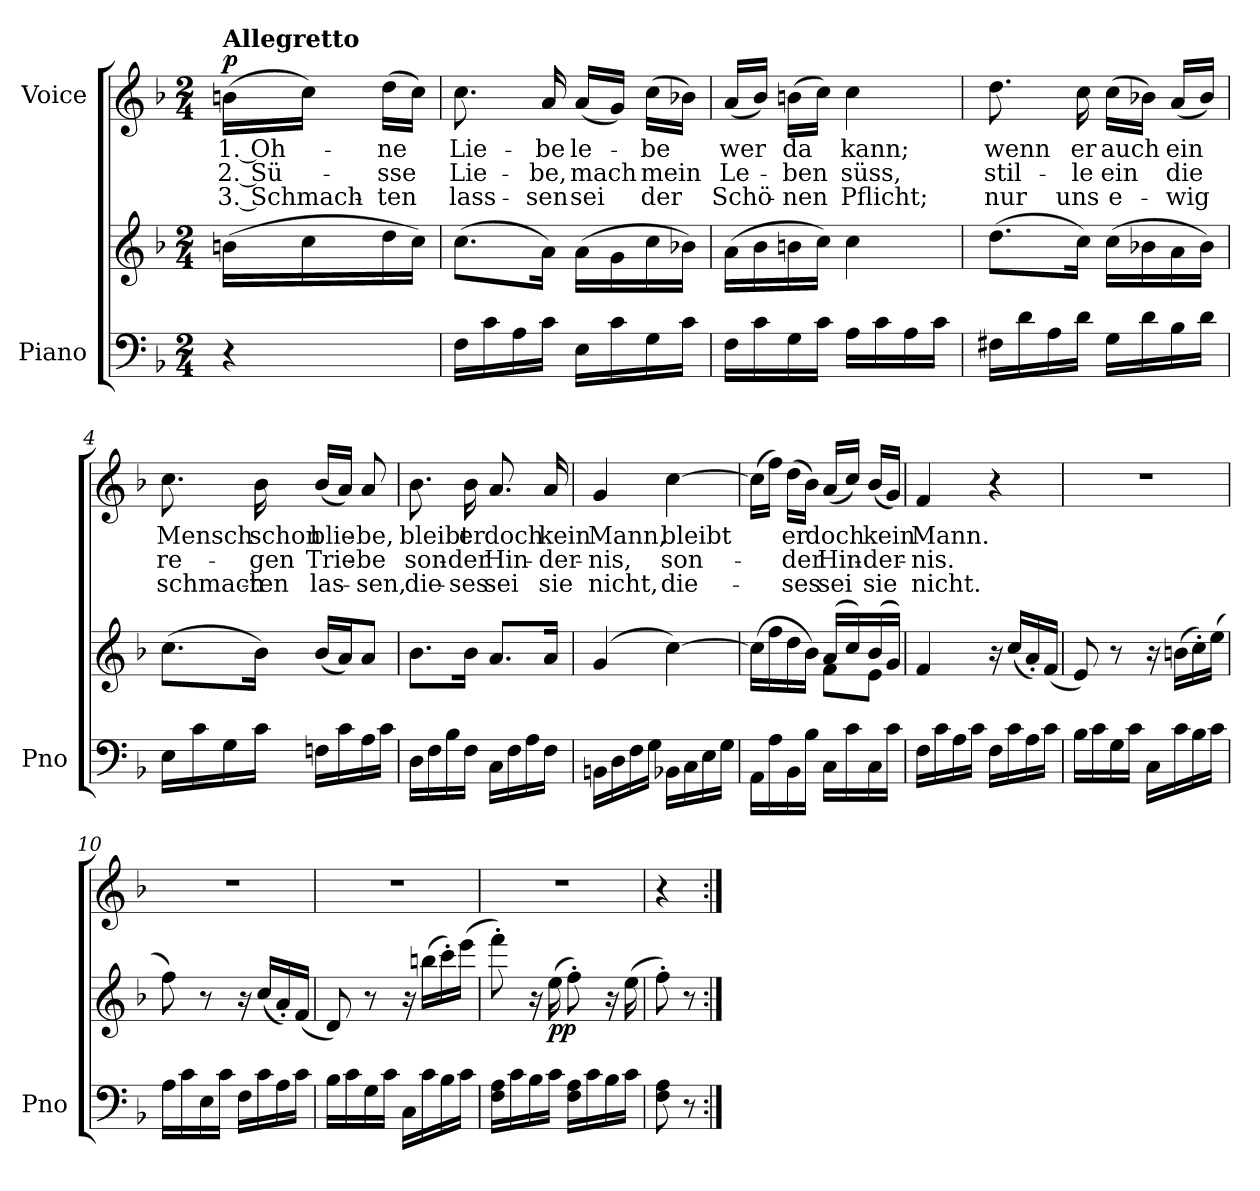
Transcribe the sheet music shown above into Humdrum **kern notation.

**kern	**kern	**dynam	**kern	**text	**text	**text	**dynam
*part2	*part2	*part2	*part1	*part1	*part1	*part1	*part1
*staff3	*staff2	*staff2/3	*staff1	*staff1	*staff1	*staff1	*staff1
*I"Piano	*	*	*I"Voice	*	*	*	*
*I'Pno	*	*	*	*	*	*	*
*clefF4	*clefG2	*	*clefG2	*	*	*	*
*k[b-]	*k[b-]	*	*k[b-]	*	*	*	*
*M2/4	*M2/4	*	*M2/4	*	*	*	*
=	=	=	=	=	=	=	=
!	!	!	!LO:TX:a:B:t=Allegretto	!	!	!	!
!	!	!LO:DY:b	!	!LO:LY:b	!LO:LY:b	!LO:LY:b	!
!	!	!LO:DY:n=1:b	!	!	!	!	!
!	!	!LO:DY:n=2:b	!	!	!	!	!LO:DY:a
4r	(>16bn\LL	other-dynamics p other-dynamics	(>16bn\LL	1. Oh-	2. Sü-	3. Schmach-	p
.	16cc\	.	16cc\JJ)	.	.	.	.
!	!	!	!	!LO:LY:b	!LO:LY:b	!LO:LY:b	!
.	16dd\	.	(>16dd\LL	-ne	-sse	-ten	.
.	16cc\JJ)	.	16cc\JJ)	.	.	.	.
=1	=1	=1	=1	=1	=1	=1	=1
!	!	!	!	!LO:LY:b	!LO:LY:b	!LO:LY:b	!
16F\LL	(>8.cc\L	.	8.cc\	Lie-	Lie-	lass-	.
16c\	.	.	.	.	.	.	.
16A\	.	.	.	.	.	.	.
!	!	!	!	!LO:LY:b	!LO:LY:b	!LO:LY:b	!
16c\JJ	16a\Jk)	.	16a/	-be	-be,	-sen	.
!	!	!	!	!LO:LY:b	!LO:LY:b	!LO:LY:b	!
16E\LL	(>16a\LL	.	(<16a/LL	le-	mach	sei	.
16c\	16g\	.	16g/JJ)	.	.	.	.
!	!	!	!	!LO:LY:b	!LO:LY:b	!LO:LY:b	!
16G\	16cc\	.	(>16cc\LL	-be	mein	der	.
16c\JJ	16b-X\JJ)	.	16b-X\JJ)	.	.	.	.
=2	=2	=2	=2	=2	=2	=2	=2
!	!	!	!	!LO:LY:b	!LO:LY:b	!LO:LY:b	!
16F\LL	(>16a\LL	.	(<16a/LL	wer	Le-	Schö-	.
16c\	16b-\	.	16b-/JJ)	.	.	.	.
!	!	!	!	!LO:LY:b	!LO:LY:b	!LO:LY:b	!
16G\	16bn\	.	(>16bn\LL	da	-ben	-nen	.
16c\JJ	16cc\JJ)	.	16cc\JJ)	.	.	.	.
!	!	!	!	!LO:LY:b	!LO:LY:b	!LO:LY:b	!
16A\LL	4cc\	.	4cc\	kann;	süss,	Pflicht;	.
16c\	.	.	.	.	.	.	.
16A\	.	.	.	.	.	.	.
16c\JJ	.	.	.	.	.	.	.
=3	=3	=3	=3	=3	=3	=3	=3
!	!	!	!	!LO:LY:b	!LO:LY:b	!LO:LY:b	!
16F#X\LL	(>8.dd\L	.	8.dd\	wenn	stil-	nur	.
16d\	.	.	.	.	.	.	.
16A\	.	.	.	.	.	.	.
!	!	!	!	!LO:LY:b	!LO:LY:b	!LO:LY:b	!
16d\JJ	16cc\Jk)	.	16cc\	er	-le	uns	.
!	!	!	!	!LO:LY:b	!LO:LY:b	!LO:LY:b	!
16G\LL	(>16cc\LL	.	(>16cc\LL	auch	ein	e-	.
16d\	16b-X\	.	16b-X\JJ)	.	.	.	.
!	!	!	!	!LO:LY:b	!LO:LY:b	!LO:LY:b	!
16B-\	16a\	.	(<16a/LL	ein	die	-wig	.
16d\JJ	16b-\JJ)	.	16b-/JJ)	.	.	.	.
!!LO:LB:g=z
=4	=4	=4	=4	=4	=4	=4	=4
!	!	!	!	!LO:LY:b	!LO:LY:b	!LO:LY:b	!
16E\LL	(>8.cc\L	.	8.cc\	Mensch	re-	schmach-	.
16c\	.	.	.	.	.	.	.
16G\	.	.	.	.	.	.	.
!	!	!	!	!LO:LY:b	!LO:LY:b	!LO:LY:b	!
16c\JJ	16b-\Jk)	.	16b-\	schon	-gen	-ten	.
!	!	!	!	!LO:LY:b	!LO:LY:b	!LO:LY:b	!
16Fn\LL	(<16b-/LL	.	(<16b-/LL	blie-	Trie-	las-	.
16c\	16a/J)	.	16a/JJ)	.	.	.	.
!	!	!	!	!LO:LY:b	!LO:LY:b	!LO:LY:b	!
16A\	8a/J	.	8a/	-be,	-be	-sen,	.
16c\JJ	.	.	.	.	.	.	.
=5	=5	=5	=5	=5	=5	=5	=5
!	!	!	!	!LO:LY:b	!LO:LY:b	!LO:LY:b	!
16D\LL	8.b-\L	.	8.b-\	bleibt	son-	die-	.
16F\	.	.	.	.	.	.	.
16B-\	.	.	.	.	.	.	.
!	!	!	!	!LO:LY:b	!LO:LY:b	!LO:LY:b	!
16F\JJ	16b-\Jk	.	16b-\	er	-der	-ses	.
!	!	!	!	!LO:LY:b	!LO:LY:b	!LO:LY:b	!
16C\LL	8.a/L	.	8.a/	doch	Hin-	sei	.
16F\	.	.	.	.	.	.	.
16A\	.	.	.	.	.	.	.
!	!	!	!	!LO:LY:b	!LO:LY:b	!LO:LY:b	!
16F\JJ	16a/Jk	.	16a/	kein	-der-	sie	.
=6	=6	=6	=6	=6	=6	=6	=6
!	!	!	!	!LO:LY:b	!LO:LY:b	!LO:LY:b	!
16BBn\LL	(>4g/	.	4g/	Mann,	-nis,	nicht,	.
16D\	.	.	.	.	.	.	.
16F\	.	.	.	.	.	.	.
16G\JJ	.	.	.	.	.	.	.
!	!	!	!	!LO:LY:b	!LO:LY:b	!LO:LY:b	!
16BB-X\LL	[4cc\)	.	[4cc\	bleibt	son-	die-	.
16C\	.	.	.	.	.	.	.
16E\	.	.	.	.	.	.	.
16G\JJ	.	.	.	.	.	.	.
=7	=7	=7	=7	=7	=7	=7	=7
*	*^	*	*	*	*	*	*
16AA\LL	(>16cc\LL]	4ryy	.	(>16cc\LL]	.	.	.	.
16A\	16ff\	.	.	16ff\JJ)	.	.	.	.
!	!	!	!	!	!LO:LY:b	!LO:LY:b	!LO:LY:b	!
16BB-\	16dd\	.	.	(>16dd\LL	er	-der	-ses	.
16B-\JJ	16b-\JJ)	.	.	16b-\JJ)	.	.	.	.
!	!	!	!	!	!LO:LY:b	!LO:LY:b	!LO:LY:b	!
16C\LL	(>16a/LL	8f\L	.	(<16a/LL	doch	Hin-	sei	.
16c\	16cc/)	.	.	16cc/JJ)	.	.	.	.
!	!	!	!	!	!LO:LY:b	!LO:LY:b	!LO:LY:b	!
16C\	(>16b-/	8e\J	.	(<16b-/LL	kein	-der-	sie	.
16c\JJ	16g/JJ)	.	.	16g/JJ)	.	.	.	.
*	*v	*v	*	*	*	*	*	*
!!LO:LB:g=z
=8	=8	=8	=8	=8	=8	=8	=8
!	!	!	!	!LO:LY:b	!LO:LY:b	!LO:LY:b	!
16F\LL	4f/	.	4f/	Mann.	-nis.	nicht.	.
16c\	.	.	.	.	.	.	.
16A\	.	.	.	.	.	.	.
16c\JJ	.	.	.	.	.	.	.
16F\LL	16r	.	4r	.	.	.	.
16c\	(<16cc/LL	.	.	.	.	.	.
16A\	16a'/)	.	.	.	.	.	.
16c\JJ	(<16f/JJ	.	.	.	.	.	.
=9	=9	=9	=9	=9	=9	=9	=9
16B-\LL	8e/)	.	2r	.	.	.	.
16c\	.	.	.	.	.	.	.
16G\	8r	.	.	.	.	.	.
16c\JJ	.	.	.	.	.	.	.
16C\LL	16r	.	.	.	.	.	.
16c\	(>16bn\LL	.	.	.	.	.	.
16B-\	16cc'\)	.	.	.	.	.	.
16c\JJ	(>16ee\JJ	.	.	.	.	.	.
=10	=10	=10	=10	=10	=10	=10	=10
16A\LL	8ff\)	.	2r	.	.	.	.
16c\	.	.	.	.	.	.	.
16E\	8r	.	.	.	.	.	.
16c\JJ	.	.	.	.	.	.	.
16F\LL	16r	.	.	.	.	.	.
16c\	(<16cc/LL	.	.	.	.	.	.
16A\	16a'/)	.	.	.	.	.	.
16c\JJ	(<16f/JJ	.	.	.	.	.	.
=11	=11	=11	=11	=11	=11	=11	=11
16B-\LL	8d/)	.	2r	.	.	.	.
16c\	.	.	.	.	.	.	.
16G\	8r	.	.	.	.	.	.
16c\JJ	.	.	.	.	.	.	.
16C\LL	16r	.	.	.	.	.	.
16c\	(>16bbn\LL	.	.	.	.	.	.
16B-\	16ccc'\)	.	.	.	.	.	.
16c\JJ	(>16eee\JJ	.	.	.	.	.	.
=12	=12	=12	=12	=12	=12	=12	=12
16F\ 16A\LL	8fff'\)	.	2r	.	.	.	.
16c\	.	.	.	.	.	.	.
16B-\	16r	.	.	.	.	.	.
!	!	!LO:DY:b	!	!	!	!	!
16c\JJ	(>16ee\	pp	.	.	.	.	.
16F\ 16A\LL	8ff'\)	.	.	.	.	.	.
16c\	.	.	.	.	.	.	.
16B-\	16r	.	.	.	.	.	.
16c\JJ	(>16ee\	.	.	.	.	.	.
=13	=13	=13	=13	=13	=13	=13	=13
8F\ 8A\	8ff'\)	.	4r	.	.	.	.
8r	8r	.	.	.	.	.	.
=:|!	=:|!	=:|!	=:|!	=:|!	=:|!	=:|!	=:|!
*-	*-	*-	*-	*-	*-	*-	*-
